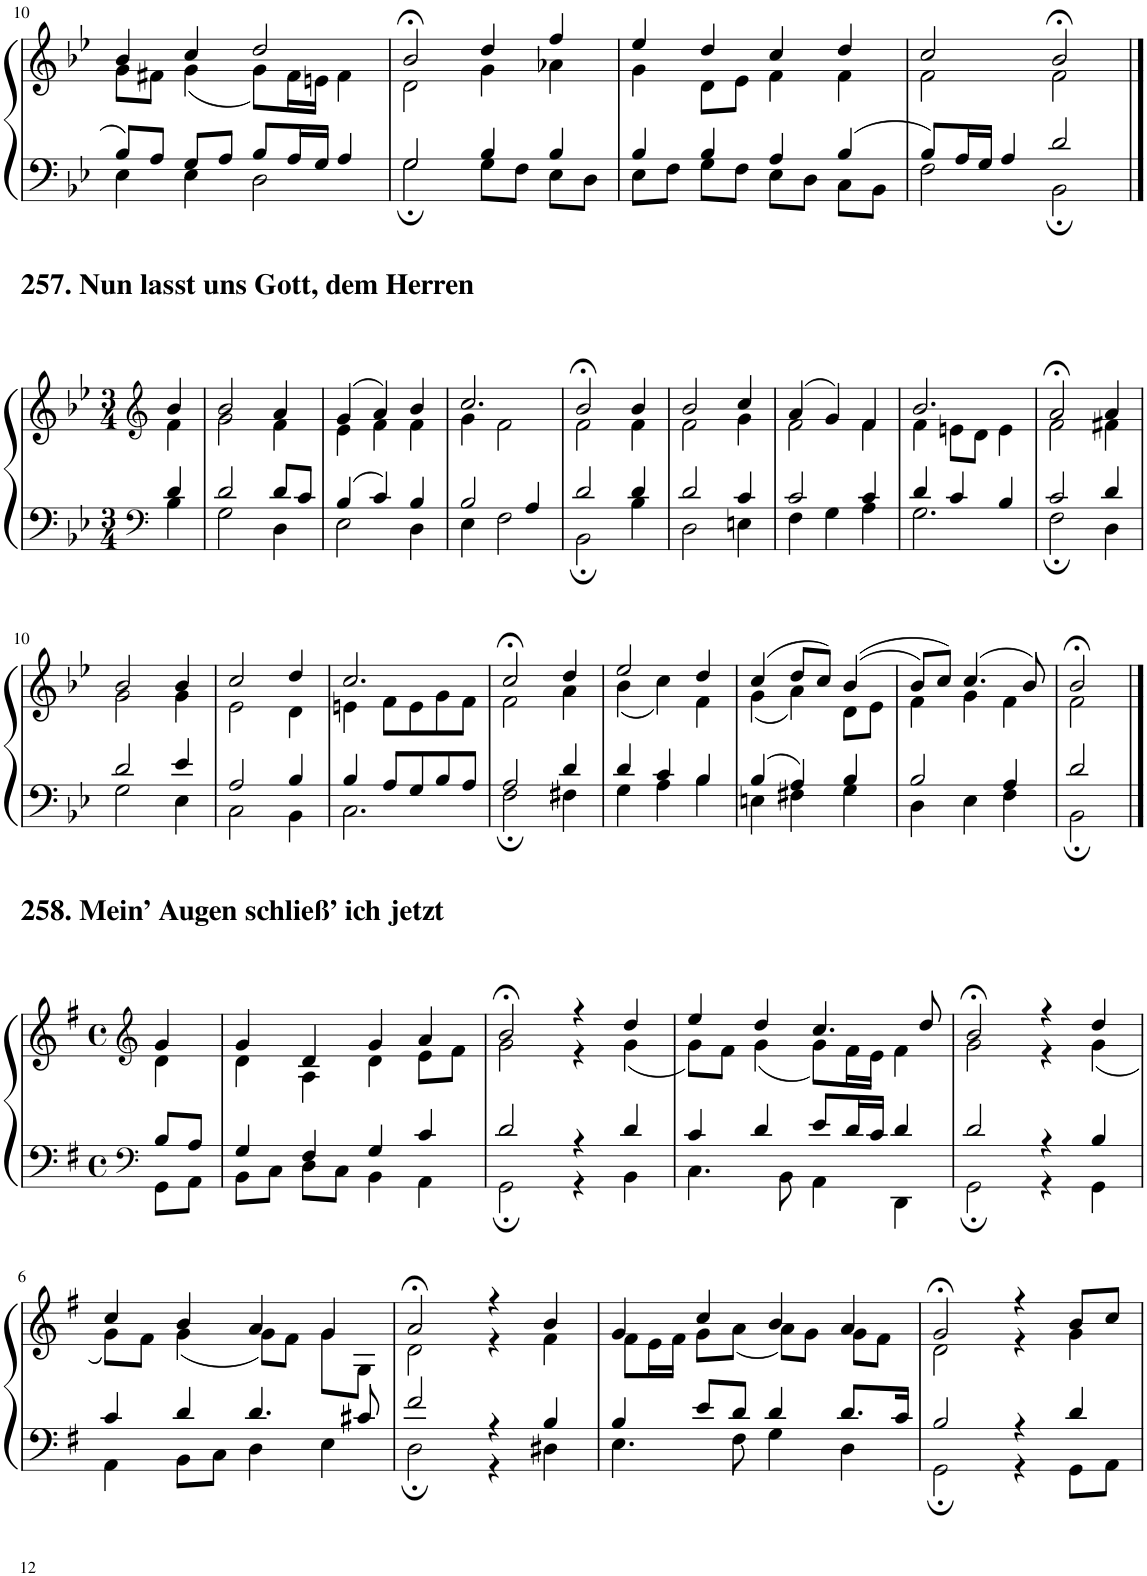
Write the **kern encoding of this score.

**kern	**kern
*part1	*part1
*staff2	*staff1
*I"Piano	*
*I'Pno	*
!!LO:PB:g=z
*clefF4	*clefG2
*k[b-e-]	*k[b-e-]
*M4/4	*M4/4
*met(c)	*met(c)
=10	=10
*^	*^
8B-/L	4E-\	4b-/	8g\L
8A/J	.	.	8f#X\J
8G/L	4E-\	4cc/	(4g\
8A/J	.	.	.
8B-/L	2D\	2dd/	8g\L)
16A/L	.	.	16f#\L
16G/JJ	.	.	16en\JJ
4A/	.	.	4f#\
=11	=11	=11	=11
2G/	2G;\	2b-;</	2d\
4B-/	8G\L	4dd/	4g\
.	8F\J	.	.
4B-/	8E-\L	4ff/	4a-X\
.	8D\J	.	.
=12	=12	=12	=12
4B-/	8E-\L	4ee-/	4g\
.	8F\J	.	.
4B-/	8G\L	4dd/	8d\L
.	8F\J	.	8e-\J
4A/	8E-\L	4cc/	4f\
.	8D\J	.	.
4B-/	8C\L	4dd/	4f\
.	8BB-\J	.	.
=13	=13	=13	=13
8B-/L	2F\	2cc/	2f\
16A/L	.	.	.
16G/JJ	.	.	.
4A/	.	.	.
2d/	2BB-;\	2b-;</	2f\
!!LO:LB:g=z	!!
==1	==1	==1	==1
*clefF4	*	*clefG2	*
*k[b-e-]	*	*k[b-e-]	*
*M3/4	*	*M3/4	*
4d/	4B-\	4b-/	4f\
=2	=2	=2	=2
2d/	2G\	2b-/	2g\
8d/L	4D\	4a/	4f\
8c/J	.	.	.
=3	=3	=3	=3
4B-/	2E-\	(4g/	4e-\
4c/	.	4a/)	4f\
4B-/	4D\	4b-/	4f\
=4	=4	=4	=4
2B-/	4E-\	2.cc/	4g\
.	2F\	.	2f\
4A/	.	.	.
=5	=5	=5	=5
2d/	2BB-;\	2b-;</	2f\
4d/	4B-\	4b-/	4f\
=6	=6	=6	=6
2d/	2D\	2b-/	2f\
4c/	4En\	4cc/	4g\
=7	=7	=7	=7
2c/	4F\	(4a/	2f\
.	4G\	4g/)	.
4c/	4A\	4f/	4f\
=8	=8	=8	=8
4d/	2.G\	2.b-/	4f\
4c/	.	.	8en\L
.	.	.	8d\J
4B-/	.	.	4e\
=9	=9	=9	=9
2c/	2F;\	2a;</	2f\
4d/	4D\	4a/	4f#X\
!!LO:LB:g=z	!!
=10	=10	=10	=10
2d/	2G\	2b-/	2g\
4e-/	4E-\	4b-/	4g\
=11	=11	=11	=11
2A/	2C\	2cc/	2e-\
4B-/	4BB-\	4dd/	4d\
=12	=12	=12	=12
4B-/	2.C\	2.cc/	4en\
8A/L	.	.	8f\L
8G/	.	.	8e\
8B-/	.	.	8g\
8A/J	.	.	8f\J
=13	=13	=13	=13
2A/	2F;\	2cc;</	2f\
4d/	4F#X\	4dd/	4a\
=14	=14	=14	=14
4d/	4G\	2ee-/	(4b-\
4c/	4A\	.	4cc\)
4B-/	4B-\	4dd/	4f\
=15	=15	=15	=15
4B-/	4En\	(4cc/	(4g\
4A/	4F#X\	8dd/L	4a\)
.	.	8cc/J)	.
4B-/	4G\	((4b-/	8d\L
.	.	.	8e-\J
=16	=16	=16	=16
2B-/	4D\	8b-/L)	4f\
.	.	8cc/J)	.
.	4E-\	(4.cc/	4g\
4A/	4F\	.	4f\
.	.	8b-/)	.
=17	=17	=17	=17
2d/	2BB-;\	2b-;</	2f\
!!LO:LB:g=z	!!
==1	==1	==1	==1
*clefF4	*	*clefG2	*
*k[f#]	*	*k[f#]	*
*M4/4	*	*M4/4	*
*met(c)	*	*met(c)	*
8B/L	8GG\L	4g/	4d\
8A/J	8AA\J	.	.
=2	=2	=2	=2
4G/	8BB\L	4g/	4d\
.	8C\J	.	.
4F#/	8D\L	4d/	4A\
.	8C\J	.	.
4G/	4BB\	4g/	4d\
4c/	4AA\	4a/	8e\L
.	.	.	8f#\J
=3	=3	=3	=3
2d/	2GG;\	2b;</	2g\
4r	4r	4r	4r
4d/	4BB\	4dd/	(4g\
=4	=4	=4	=4
4c/	4.C\	4ee/	8g\L)
.	.	.	8f#\J
4d/	.	4dd/	(4g\
.	8BB\	.	.
8e/L	4AA\	4.cc/	8g\L)
16d/L	.	.	16f#\L
16c/JJ	.	.	16e\JJ
4d/	4DD\	.	4f#\
.	.	8dd/	.
=5	=5	=5	=5
2d/	2GG;\	2b;</	2g\
4r	4r	4r	4r
4B/	4GG\	4dd/	(4g\
!!LO:LB:g=z	!!
=6	=6	=6	=6
4c/	4AA\	4cc/	8g\L)
.	.	.	8f#\J
4d/	8BB\L	4b/	(4g\
.	8C\J	.	.
4.d/	4D\	4a/	8g\L)
.	.	.	8f#\J
.	4E\	4g/	8g\L
8c#X/	.	.	8G\J
=7	=7	=7	=7
2f#/	2D;\	2a;</	2d\
4r	4r	4r	4r
4B/	4D#X\	4b/	4f#\
=8	=8	=8	=8
4B/	4.E\	4g/	8f#\L
.	.	.	16e\L
.	.	.	16f#\JJ
8e/L	.	4cc/	8g\L
8d/J	8F#\	.	(8a\J
4d/	4G\	4b/	8a\L)
.	.	.	8g\J
8.d/L	4D\	4a/	8g\L
.	.	.	8f#\J
16c/Jk	.	.	.
=9	=9	=9	=9
2B/	2GG;\	2g;</	2d\
4r	4r	4r	4r
4d/	8GG\L	8b/L	4g\
.	8AA\J	8cc/J	.
*v	*v	*	*
*	*v	*v
=	=
*-	*-
